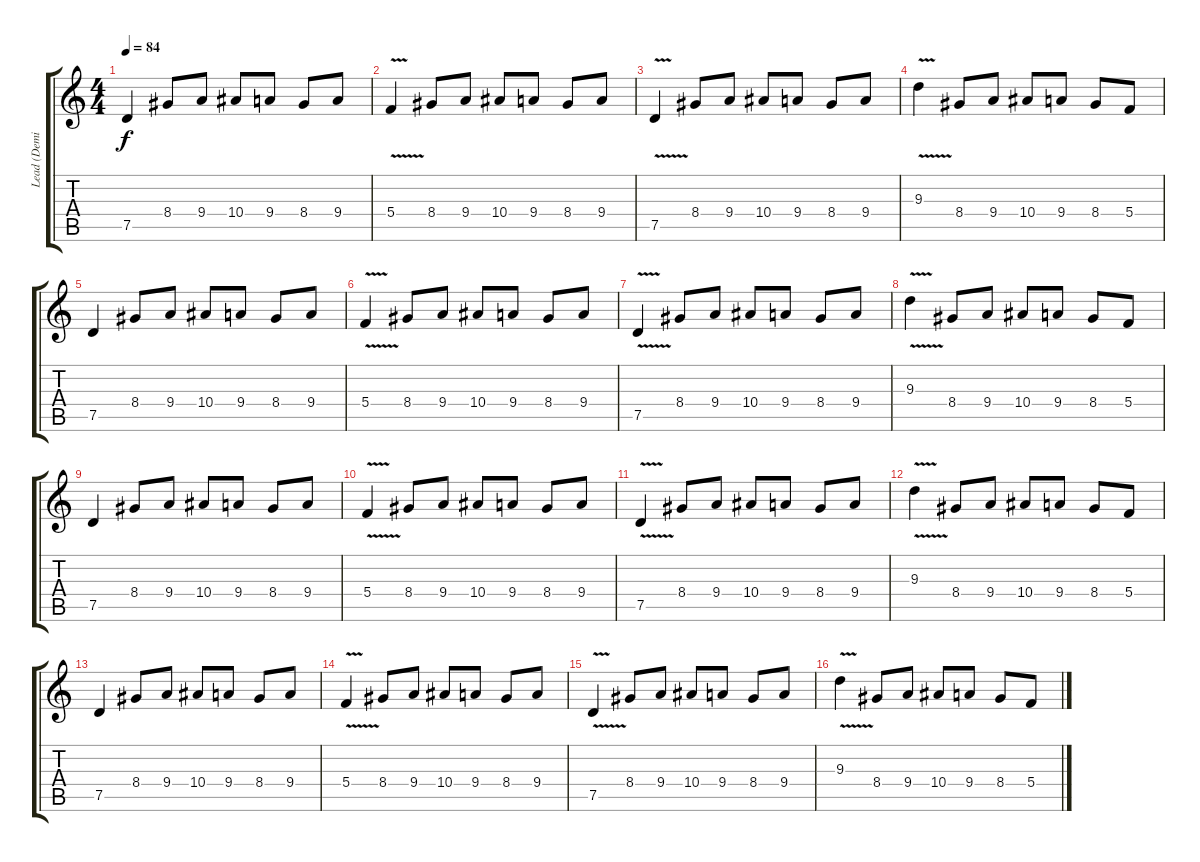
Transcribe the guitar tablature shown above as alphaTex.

\track ("Lead (Demir)" "Lead (Demi") {instrument overdrivenguitar}
\staff {score tabs}
\tuning (D4 A3 F3 C3 G2 D2) {hide}
\ts (4 4)
\tempo 84
\clef g2
\ks c
7.5.4{dy f} 8.4.8 9.4.8 10.4.8 9.4.8 8.4.8 9.4.8 |
5.4{v}.4 8.4.8 9.4.8 10.4.8 9.4.8 8.4.8 9.4.8 |
7.5{v}.4 8.4.8 9.4.8 10.4.8 9.4.8 8.4.8 9.4.8 |
9.3{v}.4 8.4.8 9.4.8 10.4.8 9.4.8 8.4.8 5.4.8 |
7.5.4 8.4.8 9.4.8 10.4.8 9.4.8 8.4.8 9.4.8 |
5.4{v}.4 8.4.8 9.4.8 10.4.8 9.4.8 8.4.8 9.4.8 |
7.5{v}.4 8.4.8 9.4.8 10.4.8 9.4.8 8.4.8 9.4.8 |
9.3{v}.4 8.4.8 9.4.8 10.4.8 9.4.8 8.4.8 5.4.8 |
7.5.4 8.4.8 9.4.8 10.4.8 9.4.8 8.4.8 9.4.8 |
5.4{v}.4 8.4.8 9.4.8 10.4.8 9.4.8 8.4.8 9.4.8 |
7.5{v}.4 8.4.8 9.4.8 10.4.8 9.4.8 8.4.8 9.4.8 |
9.3{v}.4 8.4.8 9.4.8 10.4.8 9.4.8 8.4.8 5.4.8 |
7.5.4 8.4.8 9.4.8 10.4.8 9.4.8 8.4.8 9.4.8 |
5.4{v}.4 8.4.8 9.4.8 10.4.8 9.4.8 8.4.8 9.4.8 |
7.5{v}.4 8.4.8 9.4.8 10.4.8 9.4.8 8.4.8 9.4.8 |
9.3{v}.4 8.4.8 9.4.8 10.4.8 9.4.8 8.4.8 5.4.8
